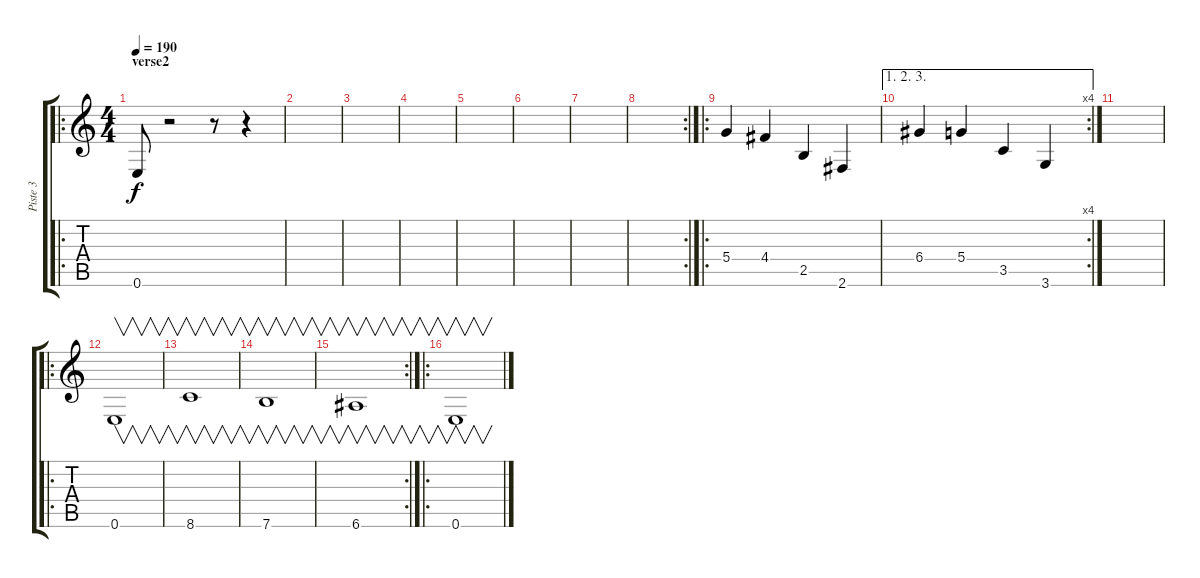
\track ("Piste 3" "Piste 3") {instrument distortionguitar}
\staff {score tabs}
\tuning (E4 B3 G3 D3 A2 E2) {hide}
\ro
\ts (4 4)
\section ("" "verse2")
\tempo 190
\clef g2
\ks c
0.6.8{dy f} r.2 r.8 r.4 |
|
|
|
|
|
|
\rc 2
|
\ro
5.4.4 4.4.4 2.5.4 2.6.4 |
\ae (1 2 3)
\rc 4
6.4.4 5.4.4 3.5.4 3.6.4 |
|
\ro
0.6.1{v} |
8.6.1{v} |
7.6.1{v} |
\rc 2
6.6.1{v} |
\ro
0.6.1{v}
